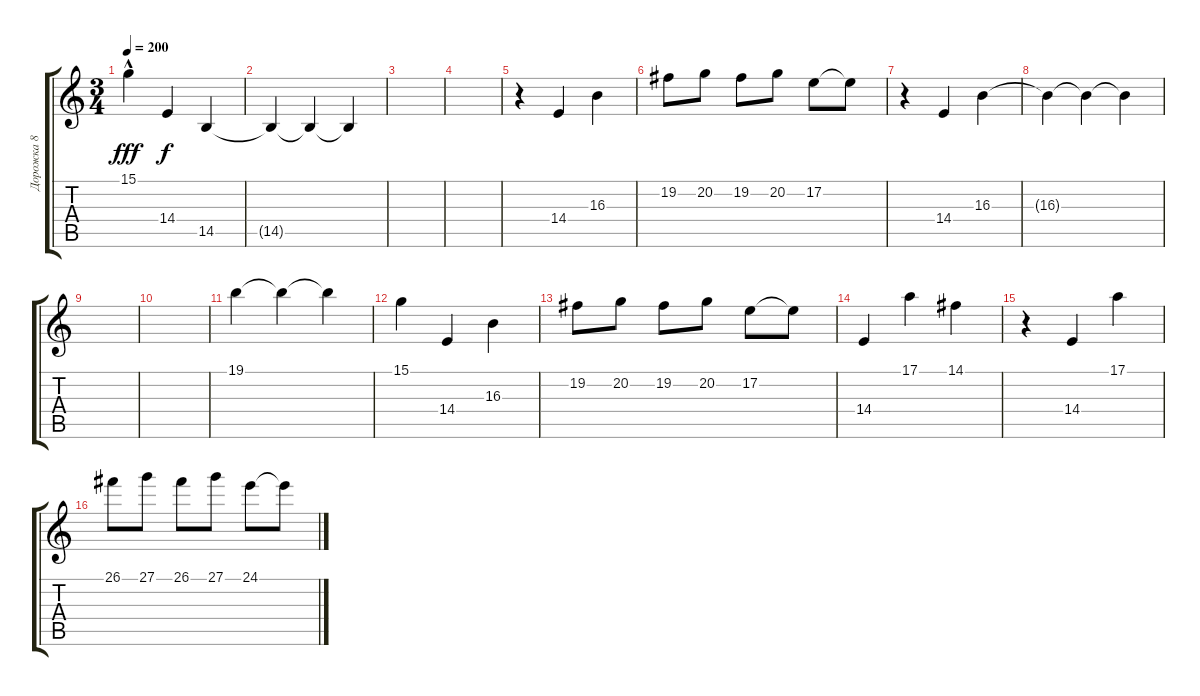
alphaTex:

\track ("Дорожка 8" "Дорожка 8") {instrument electricgrandpiano}
\staff {score tabs}
\tuning (E4 B3 G3 D3 A2 E2) {hide}
\ts (3 4)
\tempo 200
\clef g2
\ks c
15.1{hac}.4{dy fff} 14.4.4{dy f} 14.5.4 |
14.5{t}.4 14.5{t}.4 14.5{t}.4 |
|
|
r.4 14.4.4 16.3.4 |
19.2.8 20.2.8 19.2.8 20.2.8 17.2.8 17.2{t}.8 |
r.4 14.4.4 16.3.4 |
16.3{t}.4 16.3{t}.4 16.3{t}.4 |
|
|
19.1.4{volume 13} 19.1{t}.4 19.1{t}.4 |
15.1.4 14.4.4 16.3.4 |
19.2.8 20.2.8 19.2.8 20.2.8 17.2.8 17.2{t}.8 |
14.4.4 17.1.4 14.1.4 |
r.4 14.4.4 17.1.4 |
26.1.8 27.1.8 26.1.8 27.1.8 24.1.8 24.1{t}.8
